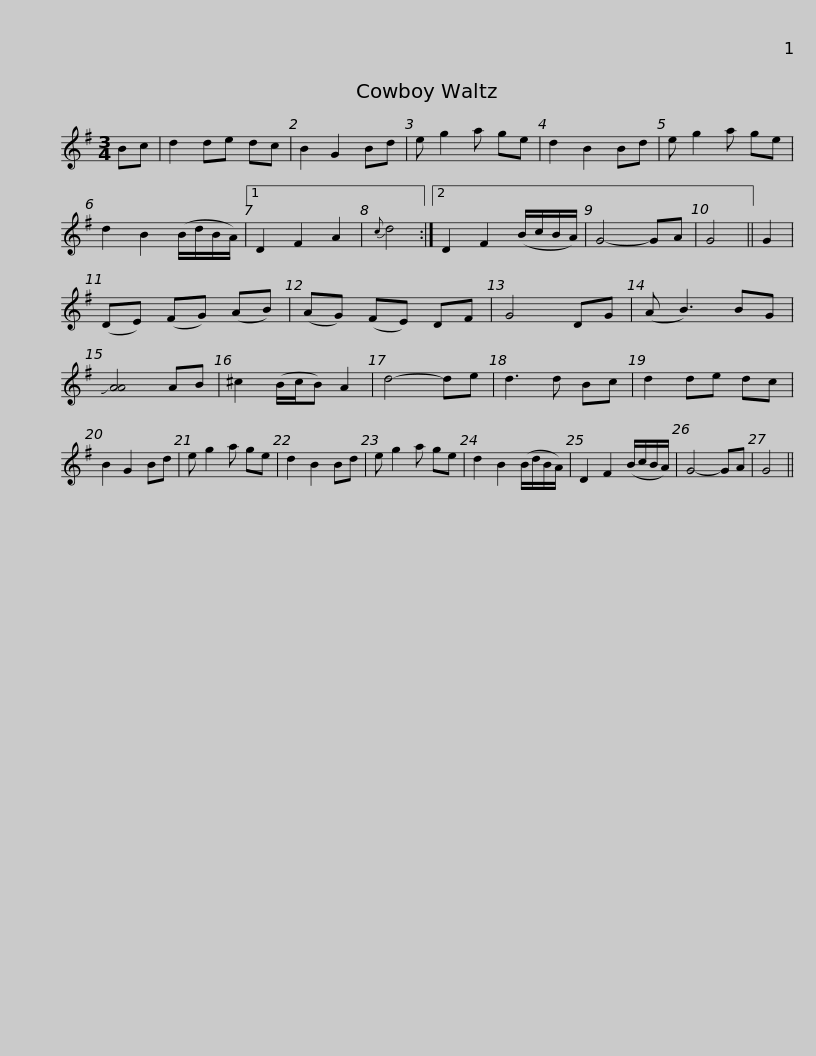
X:1
L:1/8
M:3/4
I:linebreak $
K:G
V:1 treble
V:1
 Bc | d2 de dc | B2 G2 Bd | e g2 a ge | d2 B2 Bd | %5
 e g2 a ge | d2 B2 (B/d/B/A/) |1 D2 F2 A2 |{c} d4 :|2$ D2 F2 (B/c/B/A/) | %10
 G4- GA | G4 || G2 | (DE) (FG) (AB) | (AG) (FE) DF | %15
 G4 DG | (A B3) BG | !slide![AA]4 AB | ^c2 (B/c/B) A2 |$ d4- de | %20
 d3 d Bc | d2 de dc | B2 G2 Bd | e g2 a ge | d2 B2 Bd | %25
 e g2 a ge | d2 B2 (B/d/B/A/) | D2 F2 (B/c/B/A/) |$ G4- GA | G4 || %30
